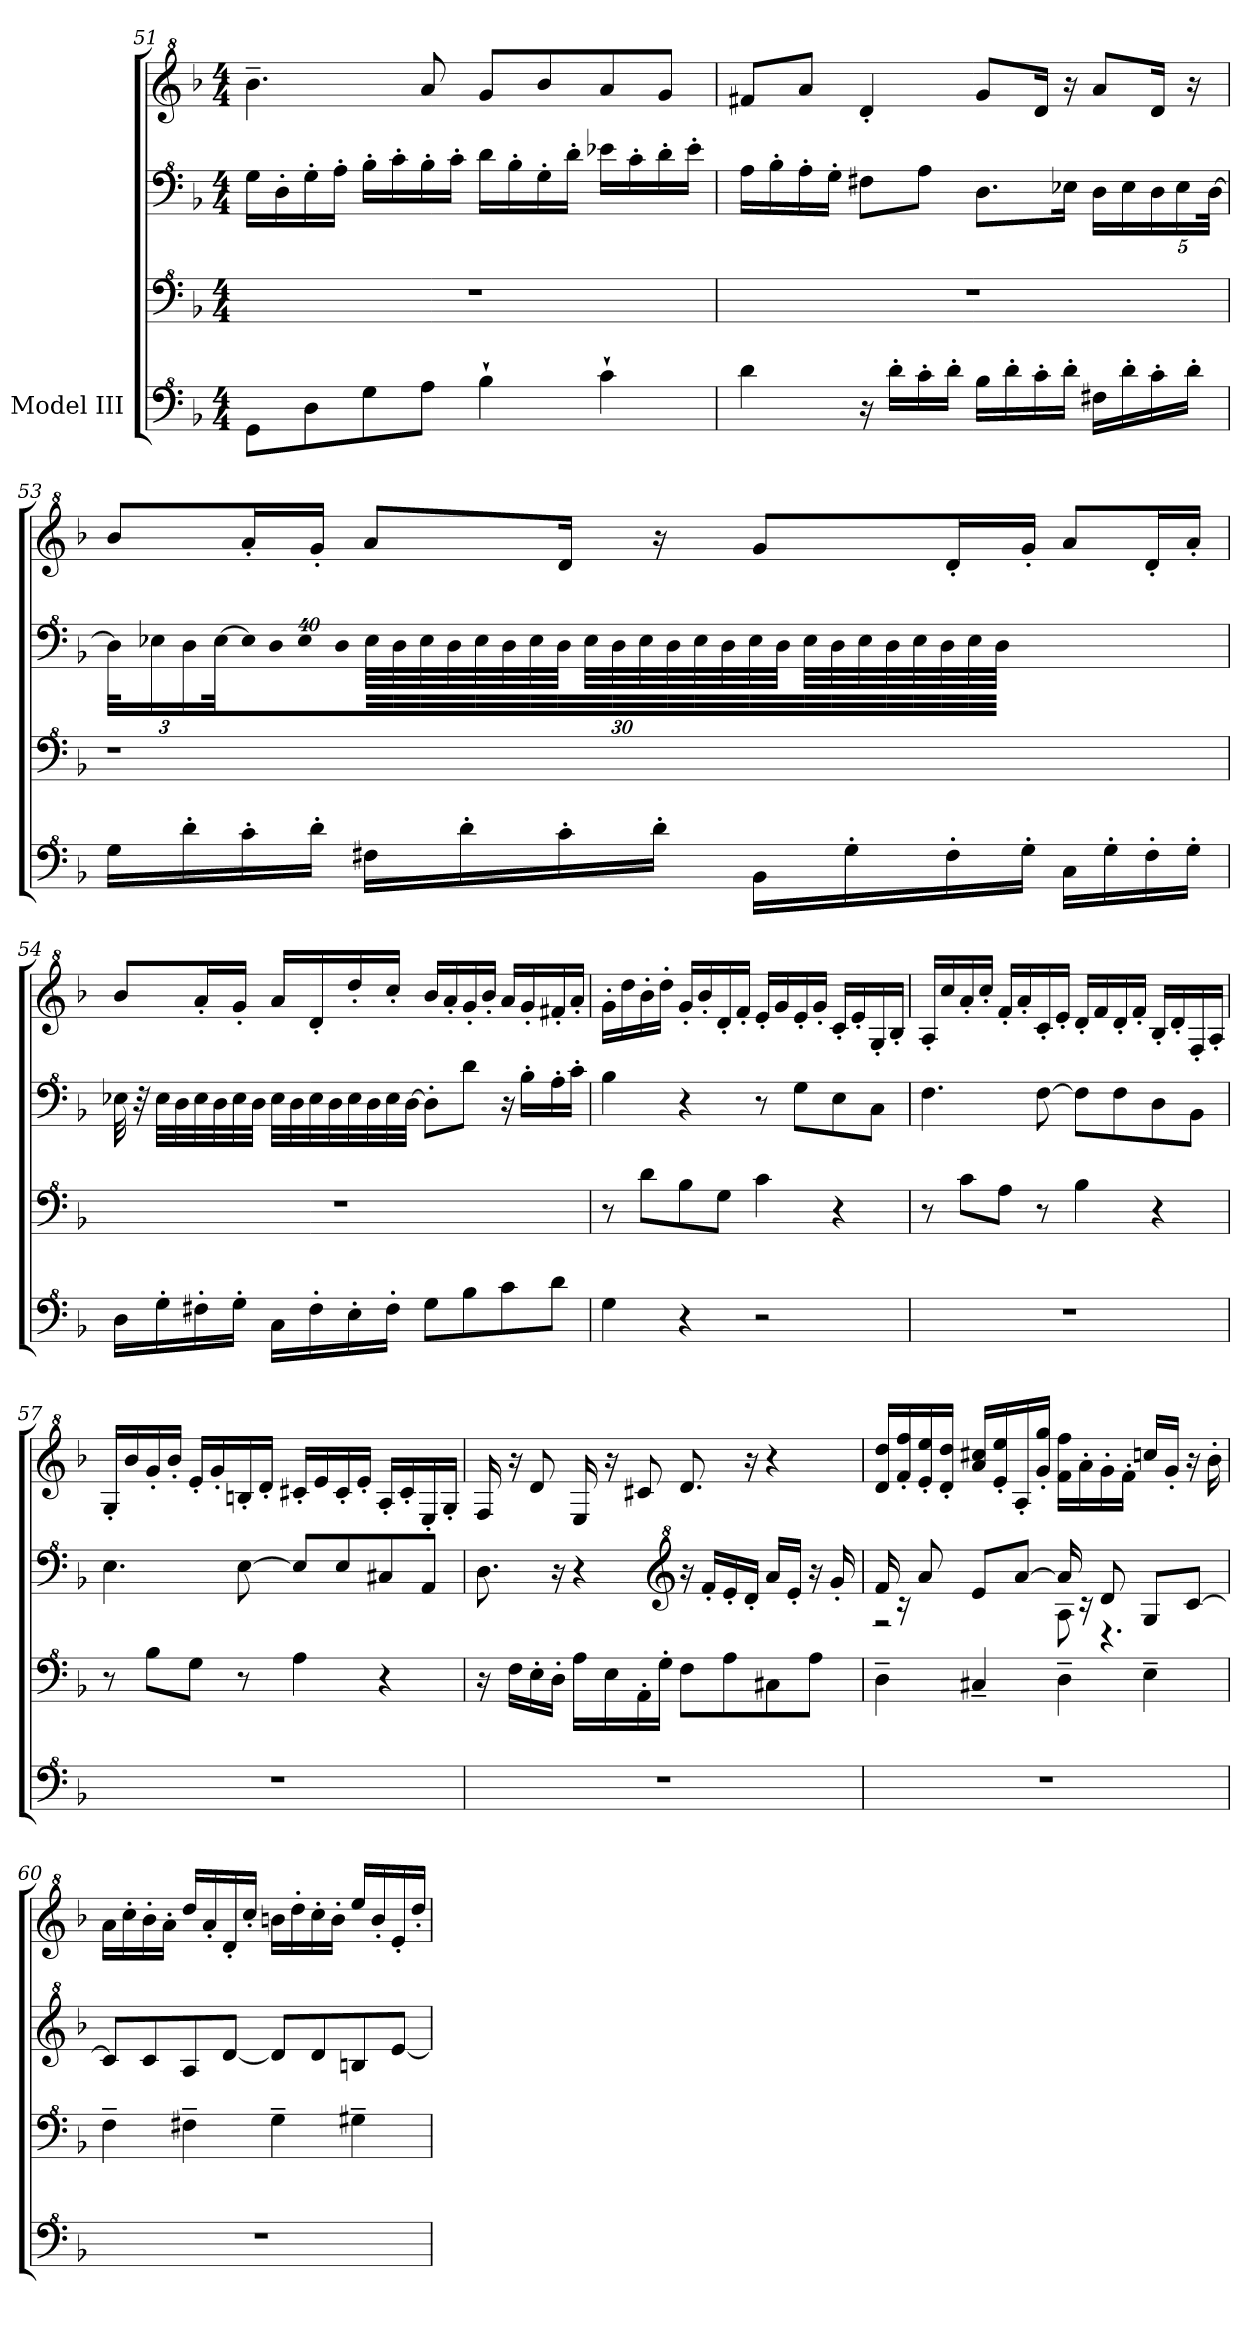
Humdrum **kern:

**kern	**kern	**kern	**kern
*part1	*part1	*part1	*part1
*staff4	*staff3	*staff2	*staff1
*I"Model III	*	*	*
!!LO:LB:g=z
*clefF^4	*clefF^4	*clefF^4	*clefG^2
*k[b-]	*k[b-]	*k[b-]	*k[b-]
*M4/4	*M4/4	*M4/4	*M4/4
=51	=51	=51	=51
8G\L	1r	16g\LL	4.bb-~\
.	.	16d'\	.
8d\	.	16g'\	.
.	.	16a'\JJ	.
8g\	.	16b-'\LL	.
.	.	16cc'\	.
8a\J	.	16b-'\	8aa/
.	.	16cc'\JJ	.
4b-`\	.	16dd\LL	8gg/L
.	.	16b-'\	.
.	.	16g'\	8bb-/
.	.	16dd'\JJ	.
4cc`\	.	16ee-X\LL	8aa/
.	.	16cc'\	.
.	.	16dd'\	8gg/J
.	.	16ee-'\JJ	.
=52	=52	=52	=52
4dd\	1r	16a\LL	8ff#X/L
.	.	16b-'\	.
.	.	16a'\	8aa/J
.	.	16g'\JJ	.
16r	.	8f#X\L	4dd'/
16dd'\LL	.	.	.
16cc'\	.	8a\J	.
16dd'\JJ	.	.	.
16b-\LL	.	8.d\L	8gg/L
16dd'\	.	.	.
16cc'\	.	.	16dd/Jk
16dd'\JJ	.	16e-X\Jk	16r
16f#X\LL	.	16d\LL	8aa/L
16dd'\	.	16e-\	.
*	*	*Xbrackettup	*
16cc'\	.	20d\	16dd/Jk
.	.	20e-\	.
16dd'\JJ	.	.	16r
.	.	[40d\JJk	.
!!LO:PB:g=z
=53	=53	=53	=53
16g\LL	1r	48d\KLL]	8bb-/L
.	.	24e-X\	.
16dd'\	.	24d\	.
.	.	[48e-\L	.
!	!	!LO:N:vis=32	!
16cc'\	.	960%17e-\J]	16aa'/L
!	!	!LO:N:vis=16	!
.	.	640%23d\	.
!	!	!LO:N:vis=16	!
.	.	640%23e-\	.
16dd'\JJ	.	.	16gg'/JJ
!	!	!LO:N:vis=16	!
.	.	640%23d\JJ	.
16f#X\LL	.	.	8aa/L
.	.	32e-\LLL	.
.	.	32d\	.
16dd'\	.	.	.
.	.	32e-\	.
.	.	32d\	.
16cc'\	.	.	16dd/Jk
.	.	32e-\	.
.	.	32d\	.
16dd'\JJ	.	.	16r
.	.	32e-\	.
.	.	32d\JJJ	.
16B-\LL	.	.	8gg/L
.	.	32e-\LLL	.
.	.	32d\	.
16g'\	.	.	.
.	.	32e-\	.
.	.	32d\	.
16f#'\	.	.	16dd'/L
.	.	32e-\	.
.	.	32d\	.
16g'\JJ	.	.	16gg'/JJ
.	.	32e-\	.
.	.	32d\JJJ	.
16c\LL	.	.	8aa/L
.	.	32e-\LLL	.
.	.	32d\	.
16g'\	.	.	.
.	.	32e-\	.
.	.	32d\	.
16f#'\	.	.	16dd'/L
.	.	32e-\	.
.	.	32d\	.
16g'\JJ	.	.	16aa'/JJ
.	.	32e-\	.
.	.	32d\JJJ	.
1920ryy	1920ryy	.	1920ryy
!!LO:LB:g=z
=54	=54	=54	=54
16d\LL	1r	32e-X\	8bb-/L
.	.	32r	.
16g'\	.	32e-\LLL	.
.	.	32d\	.
16f#X'\	.	32e-\	16aa'/L
.	.	32d\	.
16g'\JJ	.	32e-\	16gg'/JJ
.	.	32d\JJJ	.
16c\LL	.	32e-\LLL	16aa/LL
.	.	32d\	.
16f#'\	.	32e-\	16dd'/
.	.	32d\	.
16e'\	.	32e-\	16ddd'/
.	.	32d\	.
16f#'\JJ	.	32e-\	16ccc'/JJ
.	.	[32d\JJJ	.
8g\L	.	8d'\L]	16bb-/LL
.	.	.	16aa'/
8b-\	.	8dd\J	16gg'/
.	.	.	16bb-'/JJ
8cc\	.	16r	16aa/LL
.	.	16b-'\LL	16gg'/
8dd\J	.	16a'\	16ff#X'/
.	.	16cc'\JJ	16aa'/JJ
=55	=55	=55	=55
4g\	8r	4b-\	16gg'\LL
.	.	.	16ddd\
.	8dd\L	.	16bb-'\
.	.	.	16ddd'\JJ
4r	8b-\	4r	16gg'/LL
.	.	.	16bb-'/
.	8g\J	.	16dd'/
.	.	.	16ff'/JJ
2r	4cc\	8r	16ee'/LL
.	.	.	16gg/
.	.	8g\L	16ee'/
.	.	.	16gg'/JJ
.	4r	8e\	16cc'/LL
.	.	.	16ee'/
.	.	8c\J	16g'/
.	.	.	16b-'/JJ
!!LO:LB:g=z
=56	=56	=56	=56
1r	8r	4.f\	16a'/LL
.	.	.	16ccc/
.	8cc\L	.	16aa'/
.	.	.	16ccc'/JJ
.	8a\J	.	16ff'/LL
.	.	.	16aa'/
.	8r	[8f\	16cc'/
.	.	.	16ee'/JJ
.	4b-\	8f\L]	16dd'/LL
.	.	.	16ff/
.	.	8f\	16dd'/
.	.	.	16ff'/JJ
.	4r	8d\	16b-'/LL
.	.	.	16dd'/
.	.	8B-\J	16f'/
.	.	.	16a'/JJ
=57	=57	=57	=57
1r	8r	4.e\	16g'/LL
.	.	.	16bb-/
.	8b-\L	.	16gg'/
.	.	.	16bb-'/JJ
.	8g\J	.	16ee'/LL
.	.	.	16gg'/
.	8r	[8e\	16bn'/
.	.	.	16dd'/JJ
.	4a\	8e/L]	16cc#X'/LL
.	.	.	16ee/
.	.	8e/	16cc#'/
.	.	.	16ee'/JJ
.	4r	8c#X/	16a'/LL
.	.	.	16cc#'/
.	.	8A/J	16e'/
.	.	.	16g'/JJ
!!LO:PB:g=z
=58	=58	=58	=58
1r	16r	8.d\	16f/
.	16f\LL	.	16r
.	16e'\	.	8dd/
.	16d'\JJ	16r	.
.	16a\LL	4r	16e/
.	16e\	.	16r
.	16A'\	.	8cc#X/
.	16g'\JJ	.	.
*	*	*clefG^2	*
.	8f\L	16r	8.dd/
.	.	16ff'/LL	.
.	8a\	16ee'/	.
.	.	16dd'/JJ	16r
.	8c#X\	16aa/LL	4r
.	.	16ee'/JJ	.
.	8a\J	16r	.
.	.	16gg'/	.
=59	=59	=59	=59
*	*	*^	*
1r	4d~\	16ff/	2r	16dd/ 16ddd/LL
.	.	16rcc	.	16ff/' 16fff/'
.	.	8aa/	.	16ee/' 16eee/'
.	.	.	.	16dd/' 16ddd/'JJ
.	4c#X~/	8ee/L	.	16aa/ 16ccc#X/LL
.	.	.	.	16ee/' 16eee/'
.	.	[8aa/J	.	16a'/
.	.	.	.	16gg/' 16ggg/'JJ
.	4d~\	16aa/]	8a\	16ff\ 16fff\LL
.	.	16rcc	.	16aa'\
.	.	8dd/	4.r	16gg'\
.	.	.	.	16ff'\JJ
.	4e~\	8g/L	.	16cccn/LL
.	.	.	.	16gg'/JJ
.	.	[8cc/J	.	16r
.	.	.	.	16bb-'\
*	*	*v	*v	*
!!LO:LB:g=z
=60	=60	=60	=60
1r	4f~\	8cc/L]	16aa\LL
.	.	.	16ccc'\
.	.	8cc/	16bb-'\
.	.	.	16aa'\JJ
.	4f#X~\	8a/	16ddd/LL
.	.	.	16aa'/
.	.	[8dd/J	16dd'/
.	.	.	16ccc'/JJ
.	4g~\	8dd/L]	16bbn\LL
.	.	.	16ddd'\
.	.	8dd/	16ccc'\
.	.	.	16bb'\JJ
.	4g#X~\	8bn/	16eee/LL
.	.	.	16bb'/
.	.	[8ee/J	16ee'/
.	.	.	16ddd'/JJ
=	=	=	=
*-	*-	*-	*-
